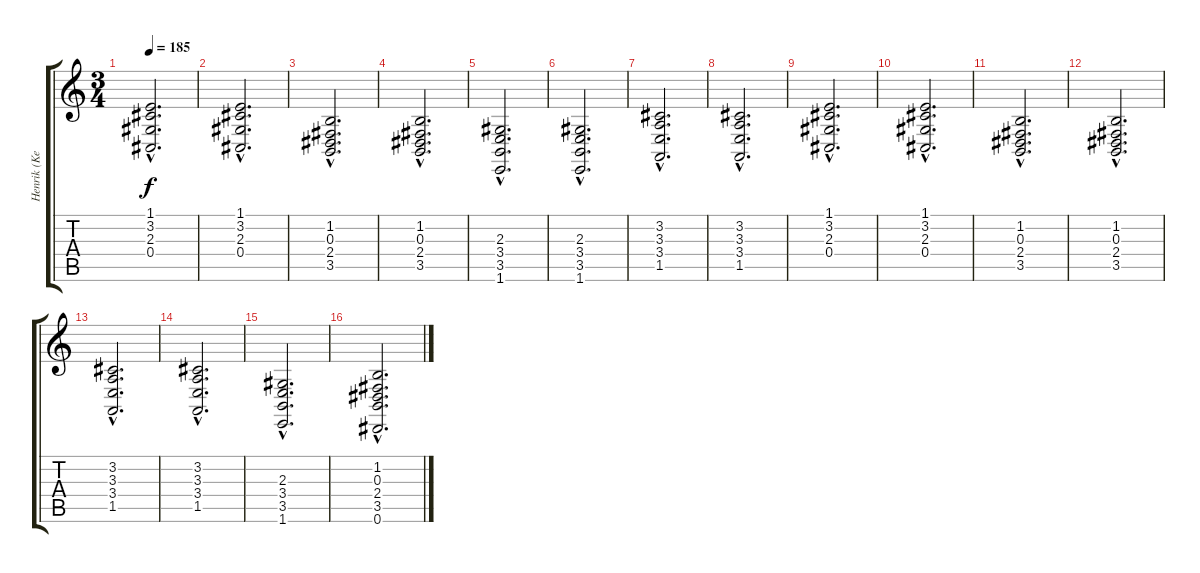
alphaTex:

\track ("Henrik (Keyboard)" "Henrik (Ke") {instrument stringensemble1}
\staff {score tabs}
\tuning (Eb4 Bb3 Gb3 Db3 Ab2 Eb2) {hide}
\ts (3 4)
\tempo 185
\clef g2
\ks c
(1.1{hac} 3.2{hac} 2.3{hac} 0.4{hac}).2{d dy f} |
(1.1{hac} 3.2{hac} 2.3{hac} 0.4{hac}).2{d} |
(1.2{hac} 0.3{hac} 2.4{hac} 3.5{hac}).2{d} |
(1.2{hac} 0.3{hac} 2.4{hac} 3.5{hac}).2{d} |
(2.3{hac} 3.4{hac} 3.5{hac} 1.6{hac}).2{d} |
(2.3{hac} 3.4{hac} 3.5{hac} 1.6{hac}).2{d} |
(3.2{hac} 3.3{hac} 3.4{hac} 1.5{hac}).2{d} |
(3.2{hac} 3.3{hac} 3.4{hac} 1.5{hac}).2{d} |
(1.1{hac} 3.2{hac} 2.3{hac} 0.4{hac}).2{d} |
(1.1{hac} 3.2{hac} 2.3{hac} 0.4{hac}).2{d} |
(1.2{hac} 0.3{hac} 2.4{hac} 3.5{hac}).2{d} |
(1.2{hac} 0.3{hac} 2.4{hac} 3.5{hac}).2{d} |
(3.2{hac} 3.3{hac} 3.4{hac} 1.5{hac}).2{d} |
(3.2{hac} 3.3{hac} 3.4{hac} 1.5{hac}).2{d} |
(2.3{hac} 3.4{hac} 3.5{hac} 1.6{hac}).2{d} |
(1.2{hac} 0.3{hac} 2.4{hac} 3.5{hac} 0.6{hac}).2{d}
